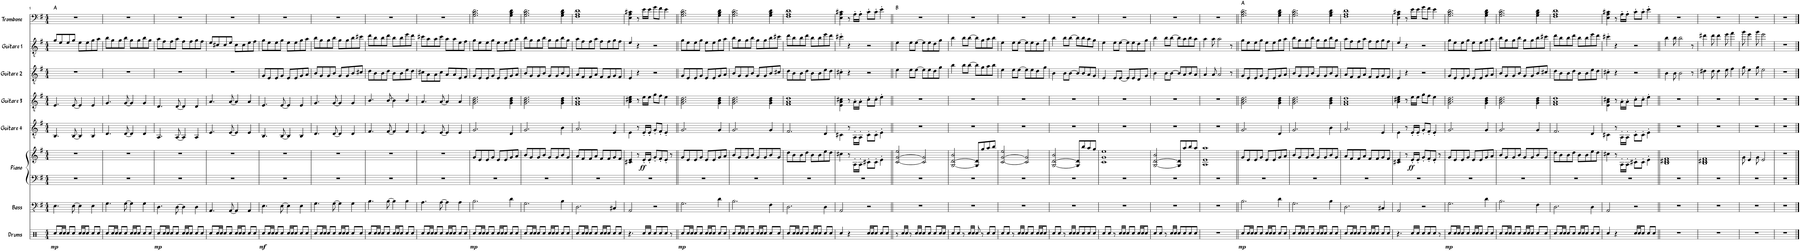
**kern	**dynam	**kern	**kern	**kern	**dynam	**kern	**kern	**kern	**kern	**kern
*part8	*part8	*part7	*part6	*part6	*part6	*part5	*part4	*part3	*part2	*part1
*staff9	*staff9	*staff8	*staff7	*staff6	*staff6/7	*staff5	*staff4	*staff3	*staff2	*staff1
*I"Drums	*	*I"Bass	*I"Piano	*	*	*I"Guitare 4	*I"Guitare 3	*I"Guitare 2	*I"Guitare 1	*I"Trombone
*I'Drums	*	*I'Bass	*I'Piano	*	*	*I'Guit.4	*I'Guit.3	*I'Guit.2	*I'Gtr.1	*I'Tbn.
*clefX	*	*clefFv4	*clefF4	*clefG2	*	*clefGv2	*clefGv2	*clefGv2	*clefGv2	*clefF4
*k[]	*	*k[f#]	*k[f#]	*k[f#]	*	*k[f#]	*k[f#]	*k[f#]	*k[f#]	*k[f#]
*M4/4	*	*M4/4	*M4/4	*M4/4	*	*M4/4	*M4/4	*M4/4	*M4/4	*M4/4
=1	=1	=1	=1	=1	=1	=1	=1	=1	=1	=1
!	!	!	!	!	!	!	!	!	!	!LO:TX:a:t=A
!	!LO:DY:b	!	!	!	!	!	!	!	!	!
8Rcc/L	mp	4.EE\	1r	1r	.	4.BB/	4.E/	1r	8g/L	1r
16Rcc/L	.	.	.	.	.	.	.	.	8e/	.
16Rcc/JJ	.	.	.	.	.	.	.	.	.	.
8Rcc/L	.	.	.	.	.	.	.	.	8e/	.
8Rcc/J	.	[8EE\	.	.	.	[8BB/	[8E/	.	8g/J	.
16Rcc/LL	.	4EE\]	.	.	.	4BB/]	4E/]	.	8e\L	.
16Rcc/J	.	.	.	.	.	.	.	.	.	.
8Rcc/J	.	.	.	.	.	.	.	.	8e\	.
8Rcc/L	.	4EE\	.	.	.	4BB/	4E/	.	8g\	.
8Rcc/J	.	.	.	.	.	.	.	.	8a\J	.
=2	=2	=2	=2	=2	=2	=2	=2	=2	=2	=2
8Rcc/L	.	4.GG\	1r	1r	.	4.D/	4.G/	1r	8b\L	1r
16Rcc/L	.	.	.	.	.	.	.	.	8g\	.
16Rcc/JJ	.	.	.	.	.	.	.	.	.	.
8Rcc/L	.	.	.	.	.	.	.	.	8g\	.
8Rcc/J	.	[8GG\	.	.	.	[8D/	[8G/	.	8b\J	.
16Rcc/LL	.	4GG\]	.	.	.	4D/]	4G/]	.	8g\L	.
16Rcc/J	.	.	.	.	.	.	.	.	.	.
8Rcc/J	.	.	.	.	.	.	.	.	8g\	.
8Rcc/L	.	4GG\	.	.	.	4D/	4G/	.	8b\	.
8Rcc/J	.	.	.	.	.	.	.	.	8g\J	.
=3	=3	=3	=3	=3	=3	=3	=3	=3	=3	=3
!	!LO:DY:b	!	!	!	!	!	!	!	!	!
8Rcc/L	mp	4.DD\	1r	1r	.	4.AA/	4.D/	1r	8a\L	1r
16Rcc/L	.	.	.	.	.	.	.	.	8f#\	.
16Rcc/JJ	.	.	.	.	.	.	.	.	.	.
8Rcc/L	.	.	.	.	.	.	.	.	8f#\	.
8Rcc/J	.	[8DD\	.	.	.	[8AA/	[8D/	.	8a\J	.
16Rcc/LL	.	4DD\]	.	.	.	4AA/]	4D/]	.	8f#\L	.
16Rcc/J	.	.	.	.	.	.	.	.	.	.
8Rcc/J	.	.	.	.	.	.	.	.	8f#\	.
8Rcc/L	.	4DD\	.	.	.	4AA/	4D/	.	8g\	.
8Rcc/J	.	.	.	.	.	.	.	.	8f#\J	.
=4	=4	=4	=4	=4	=4	=4	=4	=4	=4	=4
8Rcc/L	.	4.AAA/	1r	1r	.	4.E/	4.A/	1r	8e/L	1r
16Rcc/L	.	.	.	.	.	.	.	.	8c#X/	.
16Rcc/JJ	.	.	.	.	.	.	.	.	.	.
8Rcc/L	.	.	.	.	.	.	.	.	8c#/	.
8Rcc/J	.	[8AAA/	.	.	.	[8E/	[8A/	.	8e/J	.
16Rcc/LL	.	4AAA/]	.	.	.	4E/]	4A/]	.	8c#\L	.
16Rcc/J	.	.	.	.	.	.	.	.	.	.
8Rcc/J	.	.	.	.	.	.	.	.	8c#\	.
8Rcc/L	.	4AAA/	.	.	.	4E/	4A/	.	8e\	.
8Rcc/J	.	.	.	.	.	.	.	.	8f#\J	.
=5	=5	=5	=5	=5	=5	=5	=5	=5	=5	=5
!	!LO:DY:b	!	!	!	!	!	!	!	!	!
8Rcc/L	mf	4.EE\	1r	1r	.	4.BB/	4.E/	8G/L	8g\L	1r
16Rcc/L	.	.	.	.	.	.	.	8E/	8e\	.
16Rcc/JJ	.	.	.	.	.	.	.	.	.	.
8Rcc/L	.	.	.	.	.	.	.	8E/	8e\	.
8Rcc/J	.	[8EE\	.	.	.	[8BB/	[8E/	8G/J	8g\J	.
16Rcc/LL	.	4EE\]	.	.	.	4BB/]	4E/]	8E/L	8e\L	.
16Rcc/J	.	.	.	.	.	.	.	.	.	.
8Rcc/J	.	.	.	.	.	.	.	8E/	8e\	.
8Rcc/L	.	4EE\	.	.	.	4BB/	4E/	8G/	8g\	.
8Rcc/J	.	.	.	.	.	.	.	8A/J	8a\J	.
=6	=6	=6	=6	=6	=6	=6	=6	=6	=6	=6
8Rcc/L	.	4.GG\	1r	1r	.	4.D/	4.G/	8B/L	8b\L	1r
16Rcc/L	.	.	.	.	.	.	.	8G/	8g\	.
16Rcc/JJ	.	.	.	.	.	.	.	.	.	.
8Rcc/L	.	.	.	.	.	.	.	8G/	8g\	.
8Rcc/J	.	[8GG\	.	.	.	[8D/	[8G/	8B/J	8b\J	.
16Rcc/LL	.	4GG\]	.	.	.	4D/]	4G/]	8G/L	8g\L	.
16Rcc/J	.	.	.	.	.	.	.	.	.	.
8Rcc/J	.	.	.	.	.	.	.	8G/	8g\	.
8Rcc/L	.	4GG\	.	.	.	4D/	4G/	8B/	8b\	.
8Rcc/J	.	.	.	.	.	.	.	8c#X/J	8cc#X\J	.
=7	=7	=7	=7	=7	=7	=7	=7	=7	=7	=7
8Rcc/L	.	4.BB\	1r	1r	.	4.F#/	4.B/	8d\L	8dd\L	1r
16Rcc/L	.	.	.	.	.	.	.	8B\	8b\	.
16Rcc/JJ	.	.	.	.	.	.	.	.	.	.
8Rcc/L	.	.	.	.	.	.	.	8B\	8b\	.
8Rcc/J	.	[8BB\	.	.	.	[8F#/	[8B/	8d\J	8dd\J	.
16Rcc/LL	.	4BB\]	.	.	.	4F#/]	4B\]	8B\L	8b\L	.
16Rcc/J	.	.	.	.	.	.	.	.	.	.
8Rcc/J	.	.	.	.	.	.	.	8B\	8b\	.
8Rcc/L	.	4BB\	.	.	.	4F#/	4B/	8e\	8ee\	.
8Rcc/J	.	.	.	.	.	.	.	8d\J	8dd\J	.
=8	=8	=8	=8	=8	=8	=8	=8	=8	=8	=8
8Rcc/L	.	4.AA\	1r	1r	.	4.E/	4.A/	8c#X\L	8cc#X\L	1r
16Rcc/L	.	.	.	.	.	.	.	8A\	8a\	.
16Rcc/JJ	.	.	.	.	.	.	.	.	.	.
8Rcc/L	.	.	.	.	.	.	.	8A\	8a\	.
8Rcc/J	.	[8AA\	.	.	.	[8E/	[8A/	8c#\J	8cc#\J	.
16Rcc/LL	.	4AA\]	.	.	.	4E/]	4A/]	8A/L	8a\L	.
16Rcc/J	.	.	.	.	.	.	.	.	.	.
8Rcc/J	.	.	.	.	.	.	.	8A/	8a\	.
8Rcc/L	.	4AA\	.	.	.	4E/	4A/	8E/	8e\	.
8Rcc/J	.	.	.	.	.	.	.	8F#/J	8f#\J	.
=9	=9	=9	=9	=9	=9	=9	=9	=9	=9	=9
!	!LO:DY:b	!	!	!	!	!	!	!	!	!
8Rcc/L	mp	2.BB\	1r	8g/L	.	2.G/	2.G\ 2.B\ 2.d\	8G/L	8g\L	2.G\ 2.B\ 2.d\
16Rcc/L	.	.	.	8e/	.	.	.	8E/	8e\	.
16Rcc/JJ	.	.	.	.	.	.	.	.	.	.
8Rcc/L	.	.	.	8e/	.	.	.	8E/	8e\	.
8Rcc/J	.	.	.	8g/J	.	.	.	8G/J	8g\J	.
16Rcc/LL	.	.	.	8e/L	.	.	.	8E/L	8e\L	.
16Rcc/J	.	.	.	.	.	.	.	.	.	.
8Rcc/J	.	.	.	8e/	.	.	.	8E/	8e\	.
8Rcc/L	.	4D\	.	8g/	.	4D/	4G\ 4B\ 4d\	8G/	8g\	4G\ 4B\ 4d\
8Rcc/J	.	.	.	8a/J	.	.	.	8A/J	8a\J	.
=10	=10	=10	=10	=10	=10	=10	=10	=10	=10	=10
8Rcc/L	.	2.GG\	1r	8b/L	.	2.G/	2.G\ 2.B\ 2.d\	8B/L	8b\L	2.G\ 2.B\ 2.d\
16Rcc/L	.	.	.	8g/	.	.	.	8G/	8g\	.
16Rcc/JJ	.	.	.	.	.	.	.	.	.	.
8Rcc/L	.	.	.	8g/	.	.	.	8G/	8g\	.
8Rcc/J	.	.	.	8b/J	.	.	.	8B/J	8b\J	.
16Rcc/LL	.	.	.	8g/L	.	.	.	8G/L	8g\L	.
16Rcc/J	.	.	.	.	.	.	.	.	.	.
8Rcc/J	.	.	.	8g/	.	.	.	8G/	8g\	.
8Rcc/L	.	4BB\	.	8b/	.	4B\	4G\ 4B\ 4d\	8B/	8b\	4G\ 4B\ 4d\
8Rcc/J	.	.	.	8g/J	.	.	.	8G/J	8g\J	.
=11	=11	=11	=11	=11	=11	=11	=11	=11	=11	=11
8Rcc/L	.	2.DD\	1r	8a/L	.	2.A/	1F# 1A 1d	8A/L	8a\L	1F# 1A 1d
16Rcc/L	.	.	.	8f#/	.	.	.	8F#/	8f#\	.
16Rcc/JJ	.	.	.	.	.	.	.	.	.	.
8Rcc/L	.	.	.	8f#/	.	.	.	8F#/	8f#\	.
8Rcc/J	.	.	.	8a/J	.	.	.	8A/J	8a\J	.
16Rcc/LL	.	.	.	8f#/L	.	.	.	8F#/L	8f#\L	.
16Rcc/J	.	.	.	.	.	.	.	.	.	.
8Rcc/J	.	.	.	8f#/	.	.	.	8F#/	8f#\	.
8Rcc/L	.	4CC#X/	.	8g/	.	4E/	.	8G/	8g\	.
8Rcc/J	.	.	.	8f#/J	.	.	.	8F#/J	8f#\J	.
=12	=12	=12	=12	=12	=12	=12	=12	=12	=12	=12
4.r	.	2AAA/	1r	4c#X/ 4e/	.	4E\	4A\ 4c#X\ 4e\	4E/	4e/	4E\ 4A\ 4c#X\
.	.	.	.	8r	.	8r	8r	4r	4r	8r
!	!	!	!	!	!LO:DY:b	!	!	!	!	!
16Rcc/LL	.	.	.	16e'/LL	ff	16E'/LL	16e\LL	.	.	16e\LL
16Rcc/JJ	.	.	.	16e'/JJ	.	16E'/JJ	16e\JJ	.	.	16e\JJ
8Rcc/L	.	2r	.	8g'/L	.	8G'/L	8g\L	2r	2r	8g\L
8Rcc/	.	.	.	8f#'/	.	8F#'/J	8f#\J	.	.	8f#\J
8Rcc/J	.	.	.	8e'/J	.	4E'/	4e\	.	.	4e\
8r	.	.	.	8r	.	.	.	.	.	.
=13||	=13||	=13||	=13||	=13||	=13||	=13||	=13||	=13||	=13||	=13||
!	!LO:DY:b	!	!	!	!	!	!	!	!	!
8Rcc/L	mp	2.GG\	1r	8g/L	.	2.G/	2.G\ 2.B\ 2.d\	8G/L	8g\L	2.G\ 2.B\ 2.d\
16Rcc/L	.	.	.	8e/	.	.	.	8E/	8e\	.
16Rcc/JJ	.	.	.	.	.	.	.	.	.	.
8Rcc/L	.	.	.	8e/	.	.	.	8E/	8e\	.
8Rcc/J	.	.	.	8g/J	.	.	.	8G/J	8g\J	.
16Rcc/LL	.	.	.	8e/L	.	.	.	8E/L	8e\L	.
16Rcc/J	.	.	.	.	.	.	.	.	.	.
8Rcc/J	.	.	.	8e/	.	.	.	8E/	8e\	.
8Rcc/L	.	4D\	.	8g/	.	4G/	4G\ 4B\ 4d\	8G/	8g\	4G\ 4B\ 4d\
8Rcc/J	.	.	.	8a/J	.	.	.	8A/J	8a\J	.
=14	=14	=14	=14	=14	=14	=14	=14	=14	=14	=14
8Rcc/L	.	2.BB\	1r	8b/L	.	2.G/	2.G\ 2.B\ 2.d\	8B/L	8b\L	2.G\ 2.B\ 2.d\
16Rcc/L	.	.	.	8g/	.	.	.	8G/	8g\	.
16Rcc/JJ	.	.	.	.	.	.	.	.	.	.
8Rcc/L	.	.	.	8g/	.	.	.	8G/	8g\	.
8Rcc/J	.	.	.	8b/J	.	.	.	8B/J	8b\J	.
16Rcc/LL	.	.	.	8g/L	.	.	.	8G/L	8g\L	.
16Rcc/J	.	.	.	.	.	.	.	.	.	.
8Rcc/J	.	.	.	8g/	.	.	.	8G/	8g\	.
8Rcc/L	.	4FF#\	.	8b/	.	4G/	4G\ 4B\ 4d\	8B/	8b\	4G\ 4B\ 4d\
8Rcc/J	.	.	.	8g/J	.	.	.	8c#X/J	8cc#X\J	.
=15	=15	=15	=15	=15	=15	=15	=15	=15	=15	=15
8Rcc/L	.	2.DD\	1r	8dd\L	.	2.F#/	1F# 1A 1d	8d\L	8dd\L	1F# 1A 1d
16Rcc/L	.	.	.	8b\	.	.	.	8B\	8b\	.
16Rcc/JJ	.	.	.	.	.	.	.	.	.	.
8Rcc/L	.	.	.	8b\	.	.	.	8B\	8b\	.
8Rcc/J	.	.	.	8dd\J	.	.	.	8d\J	8dd\J	.
16Rcc/LL	.	.	.	8b\L	.	.	.	8B\L	8b\L	.
16Rcc/J	.	.	.	.	.	.	.	.	.	.
8Rcc/J	.	.	.	8b\	.	.	.	8B\	8b\	.
8Rcc/L	.	4DD\	.	8ee\	.	4D/	.	8e\	8ee\	.
8Rcc/J	.	.	.	8dd\J	.	.	.	8d\J	8dd\J	.
=16	=16	=16	=16	=16	=16	=16	=16	=16	=16	=16
4Rcc/	.	2AAA/	1r	4cc#X\	.	4C#X\	4E\ 4A\ 4c#X\	4c#X'\	4cc#X'\	4E\ 4A\ 4c#X\
4r	.	.	.	8r	.	8r	8r	4r	4r	8r
.	.	.	.	16A'\LL	.	16AA'\LL	16A'\LL	.	.	16A'\LL
.	.	.	.	16A'\JJ	.	16AA'\JJ	16A'\JJ	.	.	16A'\JJ
16Rcc/LL	.	2r	.	8c#X'\L	.	8C#'\L	8c#'\L	2r	2r	8c#'\L
16Rcc/J	.	.	.	.	.	.	.	.	.	.
8Rcc/J	.	.	.	8c#'\J	.	8C#'\J	8c#'\J	.	.	8c#'\J
8Rcc/L	.	.	.	4e'\	.	4E'\	4e'\	.	.	4e'\
8Rcc/J	.	.	.	.	.	.	.	.	.	.
=17||	=17||	=17||	=17||	=17||	=17||	=17||	=17||	=17||	=17||	=17||
!	!	!	!	!	!	!	!	!	!	!LO:TX:a:t=B
8r	.	1r	1r	[2c/ [2g/ 2ee/	.	1r	1r	4e\	4e\	1r
16Rcc/LL	.	.	.	.	.	.	.	.	.	.
16Rcc/JJ	.	.	.	.	.	.	.	.	.	.
8r	.	.	.	.	.	.	.	8e\L	8e\L	.
16Rcc/LL	.	.	.	.	.	.	.	[8e\J	[8e\J	.
16Rcc/JJ	.	.	.	.	.	.	.	.	.	.
8Rcc/L	.	.	.	2c/] 2g/]	.	.	.	8e\L]	8e\L]	.
8Rcc/J	.	.	.	.	.	.	.	8e\	8e\	.
8Rcc/L	.	.	.	.	.	.	.	8d\	8d\	.
16Rcc/L	.	.	.	.	.	.	.	8g\J	8g\J	.
16Rcc/JJ	.	.	.	.	.	.	.	.	.	.
=18	=18	=18	=18	=18	=18	=18	=18	=18	=18	=18
8Rcc/L	.	1r	1r	[2G/ [2d/ 2b/	.	1r	1r	4b\	4b\	1r
8Rcc/J	.	.	.	.	.	.	.	.	.	.
8r	.	.	.	.	.	.	.	8b\L	8b\L	.
16Rcc/LL	.	.	.	.	.	.	.	[8b\J	[8b\J	.
16Rcc/JJ	.	.	.	.	.	.	.	.	.	.
8Rcc/	.	.	.	8G/] 8d/]L	.	.	.	8b\L]	8b\L]	.
8r	.	.	.	8gg/	.	.	.	8g\	8g\	.
8Rcc/L	.	.	.	8aa/	.	.	.	8a\	8a\	.
8Rcc/J	.	.	.	8bb/J	.	.	.	8b\J	8b\J	.
=19	=19	=19	=19	=19	=19	=19	=19	=19	=19	=19
8Rcc/L	.	1r	1r	[2c/ [2g/ 2ee/	.	1r	1r	4e\	4e\	1r
8Rcc/J	.	.	.	.	.	.	.	.	.	.
8r	.	.	.	.	.	.	.	8e\L	8e\L	.
16Rcc/LL	.	.	.	.	.	.	.	[8e\J	[8e\J	.
16Rcc/JJ	.	.	.	.	.	.	.	.	.	.
8Rcc/L	.	.	.	2c/] 2g/]	.	.	.	8e\L]	8e\L]	.
8Rcc/J	.	.	.	.	.	.	.	8e\	8e\	.
16Rcc/LL	.	.	.	.	.	.	.	8d\	8d\	.
16Rcc/J	.	.	.	.	.	.	.	.	.	.
8Rcc/J	.	.	.	.	.	.	.	8g\J	8g\J	.
=20	=20	=20	=20	=20	=20	=20	=20	=20	=20	=20
8Rcc/L	.	1r	1r	[2G/ [2d/ 2b/	.	1r	1r	4B\	4b\	1r
8Rcc/J	.	.	.	.	.	.	.	.	.	.
8r	.	.	.	.	.	.	.	8B\L	8b\L	.
16Rcc/LL	.	.	.	.	.	.	.	[8B\J	[8b\J	.
16Rcc/JJ	.	.	.	.	.	.	.	.	.	.
8Rcc/L	.	.	.	8G/] 8d/]L	.	.	.	8B/L]	8b\L]	.
8Rcc/	.	.	.	8bb/	.	.	.	8B/	8b\	.
8Rcc/	.	.	.	8aa/	.	.	.	8A/	8a\	.
8Rcc/J	.	.	.	8gg/J	.	.	.	8G/J	8g\J	.
=21	=21	=21	=21	=21	=21	=21	=21	=21	=21	=21
8Rcc/L	.	1r	1r	1c 1g 1ee	.	1r	1r	4E/	4e\	1r
8Rcc/J	.	.	.	.	.	.	.	.	.	.
8r	.	.	.	.	.	.	.	8E/L	8e\L	.
16Rcc/LL	.	.	.	.	.	.	.	[8E/J	[8e\J	.
16Rcc/JJ	.	.	.	.	.	.	.	.	.	.
8Rcc/L	.	.	.	.	.	.	.	8E/L]	8e\L]	.
8Rcc/J	.	.	.	.	.	.	.	8E/	8e\	.
16Rcc/LL	.	.	.	.	.	.	.	8D/	8d\	.
16Rcc/J	.	.	.	.	.	.	.	.	.	.
8Rcc/J	.	.	.	.	.	.	.	8G/J	8g\J	.
=22	=22	=22	=22	=22	=22	=22	=22	=22	=22	=22
8Rcc/L	.	1r	1r	[2G/ [2d/ 2b/	.	1r	1r	4B\	4b\	1r
8Rcc/J	.	.	.	.	.	.	.	.	.	.
8r	.	.	.	.	.	.	.	8B\L	8b\L	.
16Rcc/LL	.	.	.	.	.	.	.	[8B\J	[8b\J	.
16Rcc/JJ	.	.	.	.	.	.	.	.	.	.
8Rcc/L	.	.	.	8G/] 8d/]L	.	.	.	8B/L]	8b\L]	.
8Rcc/	.	.	.	8aa/	.	.	.	8A/	8a\	.
8Rcc/	.	.	.	8bb/	.	.	.	8B/	8b\	.
8Rcc/J	.	.	.	8aa/J	.	.	.	8A/J	8a\J	.
=23	=23	=23	=23	=23	=23	=23	=23	=23	=23	=23
1r	.	1r	1r	1A 1e 1aa	.	1r	1r	4A/	4a\	1r
.	.	.	.	.	.	.	.	8A/	8a\	.
.	.	.	.	.	.	.	.	2A/	2a\	.
.	.	.	.	.	.	.	.	8r	8r	.
=24||	=24||	=24||	=24||	=24||	=24||	=24||	=24||	=24||	=24||	=24||
!	!	!	!	!	!	!	!	!	!	!LO:TX:a:t=A
!	!LO:DY:b	!	!	!	!	!	!	!	!	!
8Rcc/L	mp	2.BB\	1r	8g/L	.	2.G/	2.G\ 2.B\ 2.d\	8G/L	8g\L	2.G\ 2.B\ 2.d\
16Rcc/L	.	.	.	8e/	.	.	.	8E/	8e\	.
16Rcc/JJ	.	.	.	.	.	.	.	.	.	.
8Rcc/L	.	.	.	8e/	.	.	.	8E/	8e\	.
8Rcc/J	.	.	.	8g/J	.	.	.	8G/J	8g\J	.
16Rcc/LL	.	.	.	8e/L	.	.	.	8E/L	8e\L	.
16Rcc/J	.	.	.	.	.	.	.	.	.	.
8Rcc/J	.	.	.	8e/	.	.	.	8E/	8e\	.
8Rcc/L	.	4D\	.	8g/	.	4D/	4G\ 4B\ 4d\	8G/	8g\	4G\ 4B\ 4d\
8Rcc/J	.	.	.	8a/J	.	.	.	8A/J	8a\J	.
=25	=25	=25	=25	=25	=25	=25	=25	=25	=25	=25
8Rcc/L	.	2.GG\	1r	8b/L	.	2.G/	2.G\ 2.B\ 2.d\	8B/L	8b\L	2.G\ 2.B\ 2.d\
16Rcc/L	.	.	.	8g/	.	.	.	8G/	8g\	.
16Rcc/JJ	.	.	.	.	.	.	.	.	.	.
8Rcc/L	.	.	.	8g/	.	.	.	8G/	8g\	.
8Rcc/J	.	.	.	8b/J	.	.	.	8B/J	8b\J	.
16Rcc/LL	.	.	.	8g/L	.	.	.	8G/L	8g\L	.
16Rcc/J	.	.	.	.	.	.	.	.	.	.
8Rcc/J	.	.	.	8g/	.	.	.	8G/	8g\	.
8Rcc/L	.	4BB\	.	8b/	.	4B\	4G\ 4B\ 4d\	8B/	8b\	4G\ 4B\ 4d\
8Rcc/J	.	.	.	8g/J	.	.	.	8G/J	8g\J	.
=26	=26	=26	=26	=26	=26	=26	=26	=26	=26	=26
8Rcc/L	.	2.DD\	1r	8a/L	.	2.A/	1F# 1A 1d	8A/L	8a\L	1F# 1A 1d
16Rcc/L	.	.	.	8f#/	.	.	.	8F#/	8f#\	.
16Rcc/JJ	.	.	.	.	.	.	.	.	.	.
8Rcc/L	.	.	.	8f#/	.	.	.	8F#/	8f#\	.
8Rcc/J	.	.	.	8a/J	.	.	.	8A/J	8a\J	.
16Rcc/LL	.	.	.	8f#/L	.	.	.	8F#/L	8f#\L	.
16Rcc/J	.	.	.	.	.	.	.	.	.	.
8Rcc/J	.	.	.	8f#/	.	.	.	8F#/	8f#\	.
8Rcc/L	.	4CC#X/	.	8g/	.	4E/	.	8G/	8g\	.
8Rcc/J	.	.	.	8f#/J	.	.	.	8F#/J	8f#\J	.
=27	=27	=27	=27	=27	=27	=27	=27	=27	=27	=27
4.r	.	2AAA/	1r	4c#X/ 4e/	.	4E\	4A\ 4c#X\ 4e\	4E/	4e/	4E\ 4A\ 4c#X\
.	.	.	.	8r	.	8r	8r	4r	4r	8r
!	!	!	!	!	!LO:DY:b	!	!	!	!	!
16Rcc/LL	.	.	.	16e'/LL	ff	16E'/LL	16e\LL	.	.	16e\LL
16Rcc/JJ	.	.	.	16e'/JJ	.	16E'/JJ	16e\JJ	.	.	16e\JJ
8Rcc/L	.	2r	.	8g'/L	.	8G'/L	8g\L	2r	2r	8g\L
8Rcc/	.	.	.	8f#'/	.	8F#'/J	8f#\J	.	.	8f#\J
8Rcc/J	.	.	.	8e'/J	.	4E'/	4e\	.	.	4e\
8r	.	.	.	8r	.	.	.	.	.	.
=28	=28	=28	=28	=28	=28	=28	=28	=28	=28	=28
!	!LO:DY:b	!	!	!	!	!	!	!	!	!
8Rcc/L	mp	2.GG\	1r	8g/L	.	2.G/	2.G\ 2.B\ 2.d\	8G/L	8g\L	2.G\ 2.B\ 2.d\
16Rcc/L	.	.	.	8e/	.	.	.	8E/	8e\	.
16Rcc/JJ	.	.	.	.	.	.	.	.	.	.
8Rcc/L	.	.	.	8e/	.	.	.	8E/	8e\	.
8Rcc/J	.	.	.	8g/J	.	.	.	8G/J	8g\J	.
16Rcc/LL	.	.	.	8e/L	.	.	.	8E/L	8e\L	.
16Rcc/J	.	.	.	.	.	.	.	.	.	.
8Rcc/J	.	.	.	8e/	.	.	.	8E/	8e\	.
8Rcc/L	.	4D\	.	8g/	.	4G/	4G\ 4B\ 4d\	8G/	8g\	4G\ 4B\ 4d\
8Rcc/J	.	.	.	8a/J	.	.	.	8A/J	8a\J	.
=29	=29	=29	=29	=29	=29	=29	=29	=29	=29	=29
8Rcc/L	.	2.BB\	1r	8b/L	.	2.G/	2.G\ 2.B\ 2.d\	8B/L	8b\L	2.G\ 2.B\ 2.d\
16Rcc/L	.	.	.	8g/	.	.	.	8G/	8g\	.
16Rcc/JJ	.	.	.	.	.	.	.	.	.	.
8Rcc/L	.	.	.	8g/	.	.	.	8G/	8g\	.
8Rcc/J	.	.	.	8b/J	.	.	.	8B/J	8b\J	.
16Rcc/LL	.	.	.	8g/L	.	.	.	8G/L	8g\L	.
16Rcc/J	.	.	.	.	.	.	.	.	.	.
8Rcc/J	.	.	.	8g/	.	.	.	8G/	8g\	.
8Rcc/L	.	4FF#\	.	8b/	.	4G/	4G\ 4B\ 4d\	8B/	8b\	4G\ 4B\ 4d\
8Rcc/J	.	.	.	8g/J	.	.	.	8c#X/J	8cc#X\J	.
=30	=30	=30	=30	=30	=30	=30	=30	=30	=30	=30
8Rcc/L	.	2.DD\	1r	8dd\L	.	2.F#/	1F# 1A 1d	8d\L	8dd\L	1F# 1A 1d
16Rcc/L	.	.	.	8b\	.	.	.	8B\	8b\	.
16Rcc/JJ	.	.	.	.	.	.	.	.	.	.
8Rcc/L	.	.	.	8b\	.	.	.	8B\	8b\	.
8Rcc/J	.	.	.	8dd\J	.	.	.	8d\J	8dd\J	.
16Rcc/LL	.	.	.	8b\L	.	.	.	8B\L	8b\L	.
16Rcc/J	.	.	.	.	.	.	.	.	.	.
8Rcc/J	.	.	.	8b\	.	.	.	8B\	8b\	.
8Rcc/L	.	4DD\	.	8ee\	.	4D/	.	8e\	8ee\	.
8Rcc/J	.	.	.	8dd\J	.	.	.	8d\J	8dd\J	.
=31	=31	=31	=31	=31	=31	=31	=31	=31	=31	=31
4Rcc/	.	2AAA/	1r	4cc#X\	.	4C#X\	4E\ 4A\ 4c#X\	4c#X'\	4cc#X'\	4E\ 4A\ 4c#X\
4r	.	.	.	8r	.	8r	8r	4r	4r	8r
.	.	.	.	16A'\LL	.	16AA'\LL	16A'\LL	.	.	16A'\LL
.	.	.	.	16A'\JJ	.	16AA'\JJ	16A'\JJ	.	.	16A'\JJ
16Rcc/LL	.	2r	.	8c#X'\L	.	8C#'\L	8c#'\L	2r	2r	8c#'\L
16Rcc/J	.	.	.	.	.	.	.	.	.	.
8Rcc/J	.	.	.	8c#'\J	.	8C#'\J	8c#'\J	.	.	8c#'\J
8Rcc/L	.	.	.	4e'\	.	4E'\	4e'\	.	.	4e'\
8Rcc/J	.	.	.	.	.	.	.	.	.	.
=32||	=32||	=32||	=32||	=32||	=32||	=32||	=32||	=32||	=32||	=32||
1r	.	1r	1r	1B 1d#X 1f#	.	1r	1r	4B\	4b\	1r
.	.	.	.	.	.	.	.	8B\	8b\	.
.	.	.	.	.	.	.	.	2B\	2b\	.
.	.	.	.	.	.	.	.	8r	8r	.
=33	=33	=33	=33	=33	=33	=33	=33	=33	=33	=33
1r	.	1r	1r	1B 1d#X 1f#	.	1r	1r	4d#X\	4dd#X\	1r
.	.	.	.	.	.	.	.	8d#\	8dd#\	.
.	.	.	.	.	.	.	.	4d#\	4dd#\	.
.	.	.	.	.	.	.	.	8e\	8ee\	.
.	.	.	.	.	.	.	.	4f#\	4ff#\	.
=34	=34	=34	=34	=34	=34	=34	=34	=34	=34	=34
1r	.	1r	1r	8g\	.	1r	1r	8g\	8gg\	1r
.	.	.	.	4e/	.	.	.	4e\	4ee\	.
.	.	.	.	8g\	.	.	.	8g\	8gg\	.
.	.	.	.	2e/	.	.	.	2e\	2ee\	.
=35	=35	=35	=35	=35	=35	=35	=35	=35	=35	=35
1r	.	1r	1r	1r	.	1r	1r	1r	1r	1r
==	==	==	==	==	==	==	==	==	==	==
*-	*-	*-	*-	*-	*-	*-	*-	*-	*-	*-
